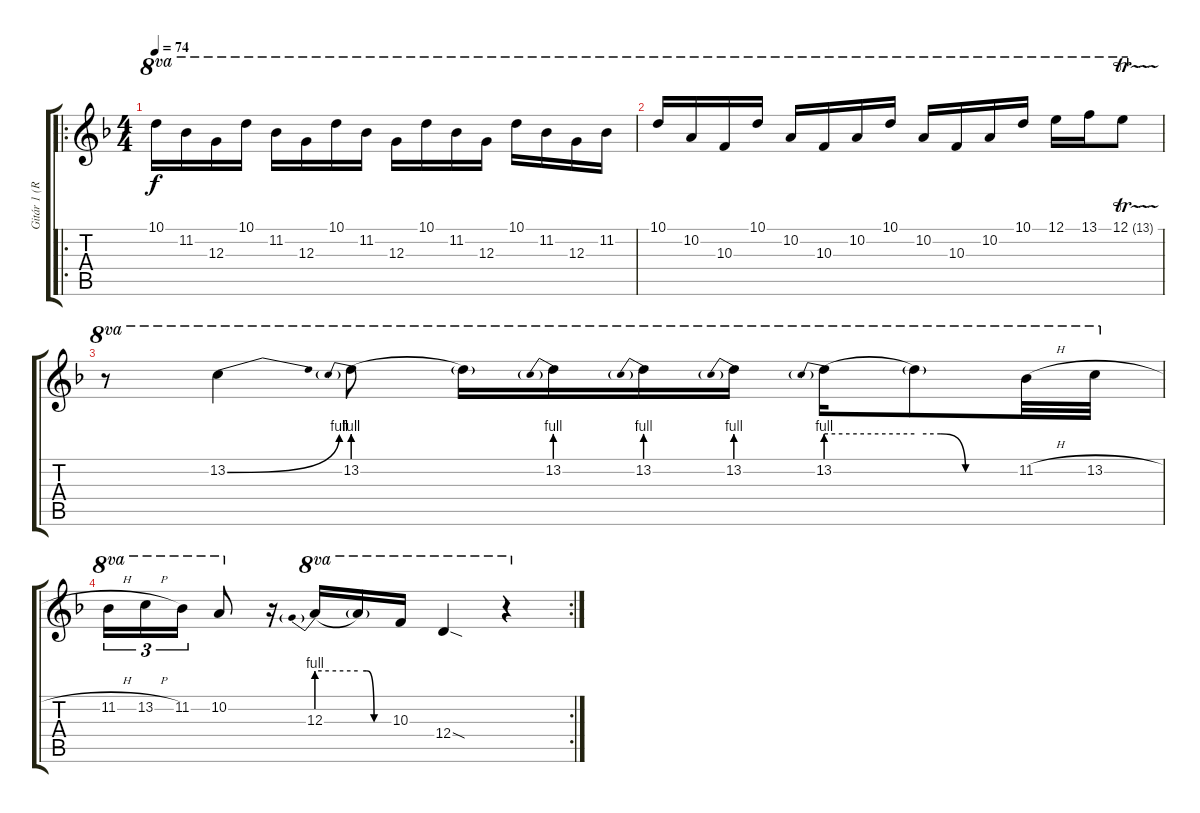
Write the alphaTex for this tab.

\track ("Gitár 1 (Ritchie Blackmore)" "Gitár 1 (R") {instrument distortionguitar}
\staff {score tabs}
\tuning (E4 B3 G3 D3 A2 E2) {hide}
\ro
\ts (4 4)
\tempo 74
\clef g2
\ks f
10.1.16{ot 8va dy f volume 7} 11.2.16{ot 8va} 12.3.16{ot 8va} 10.1.16{ot 8va} 11.2.16{ot 8va} 12.3.16{ot 8va} 10.1.16{ot 8va} 11.2.16{ot 8va} 12.3.16{ot 8va} 10.1.16{ot 8va} 11.2.16{ot 8va} 12.3.16{ot 8va} 10.1.16{ot 8va} 11.2.16{ot 8va} 12.3.16{ot 8va} 11.2.16{ot 8va} |
10.1.16{ot 8va} 10.2.16{ot 8va} 10.3.16{ot 8va} 10.1.16{ot 8va} 10.2.16{ot 8va} 10.3.16{ot 8va} 10.2.16{ot 8va} 10.1.16{ot 8va} 10.2.16{ot 8va} 10.3.16{ot 8va} 10.2.16{ot 8va} 10.1.16{ot 8va} 12.1.16{ot 8va} 13.1.16{ot 8va} 12.1{tr (13 32)}.8{ot 8va} |
r.8{ot 8va} 13.2{be (bend 0 0 60 4)}.4{ot 8va} 13.2{be (prebend 0 4 60 4)}.8{ot 8va} 13.2{t}.16{ot 8va} 13.2{be (prebend 0 4 60 4)}.16{ot 8va} 13.2{be (prebend 0 4 60 4)}.16{ot 8va} 13.2{be (prebend 0 4 60 4)}.16{ot 8va} 13.2{be (prebend 0 4 60 4)}.16{ot 8va} 13.2{be (custom 0 4 15 4 30 0 60 0) t}.8{ot 8va} 11.2{h}.32{ot 8va} 13.2{h}.32{ot 8va} |
\rc 2
11.2{h}.16{tu (3 2) ot 8va} 13.2{h}.16{tu (3 2) ot 8va} 11.2.16{tu (3 2) ot 8va} 10.2.8{ot 8va} r.16 12.3{be (prebend 0 4 60 4)}.16{ot 8va} 12.3{be (custom 0 4 15 4 30 0 60 0) t}.16{ot 8va} 10.3.16{ot 8va} 12.4{sod}.4{ot 8va} r.4{ot 8va}
